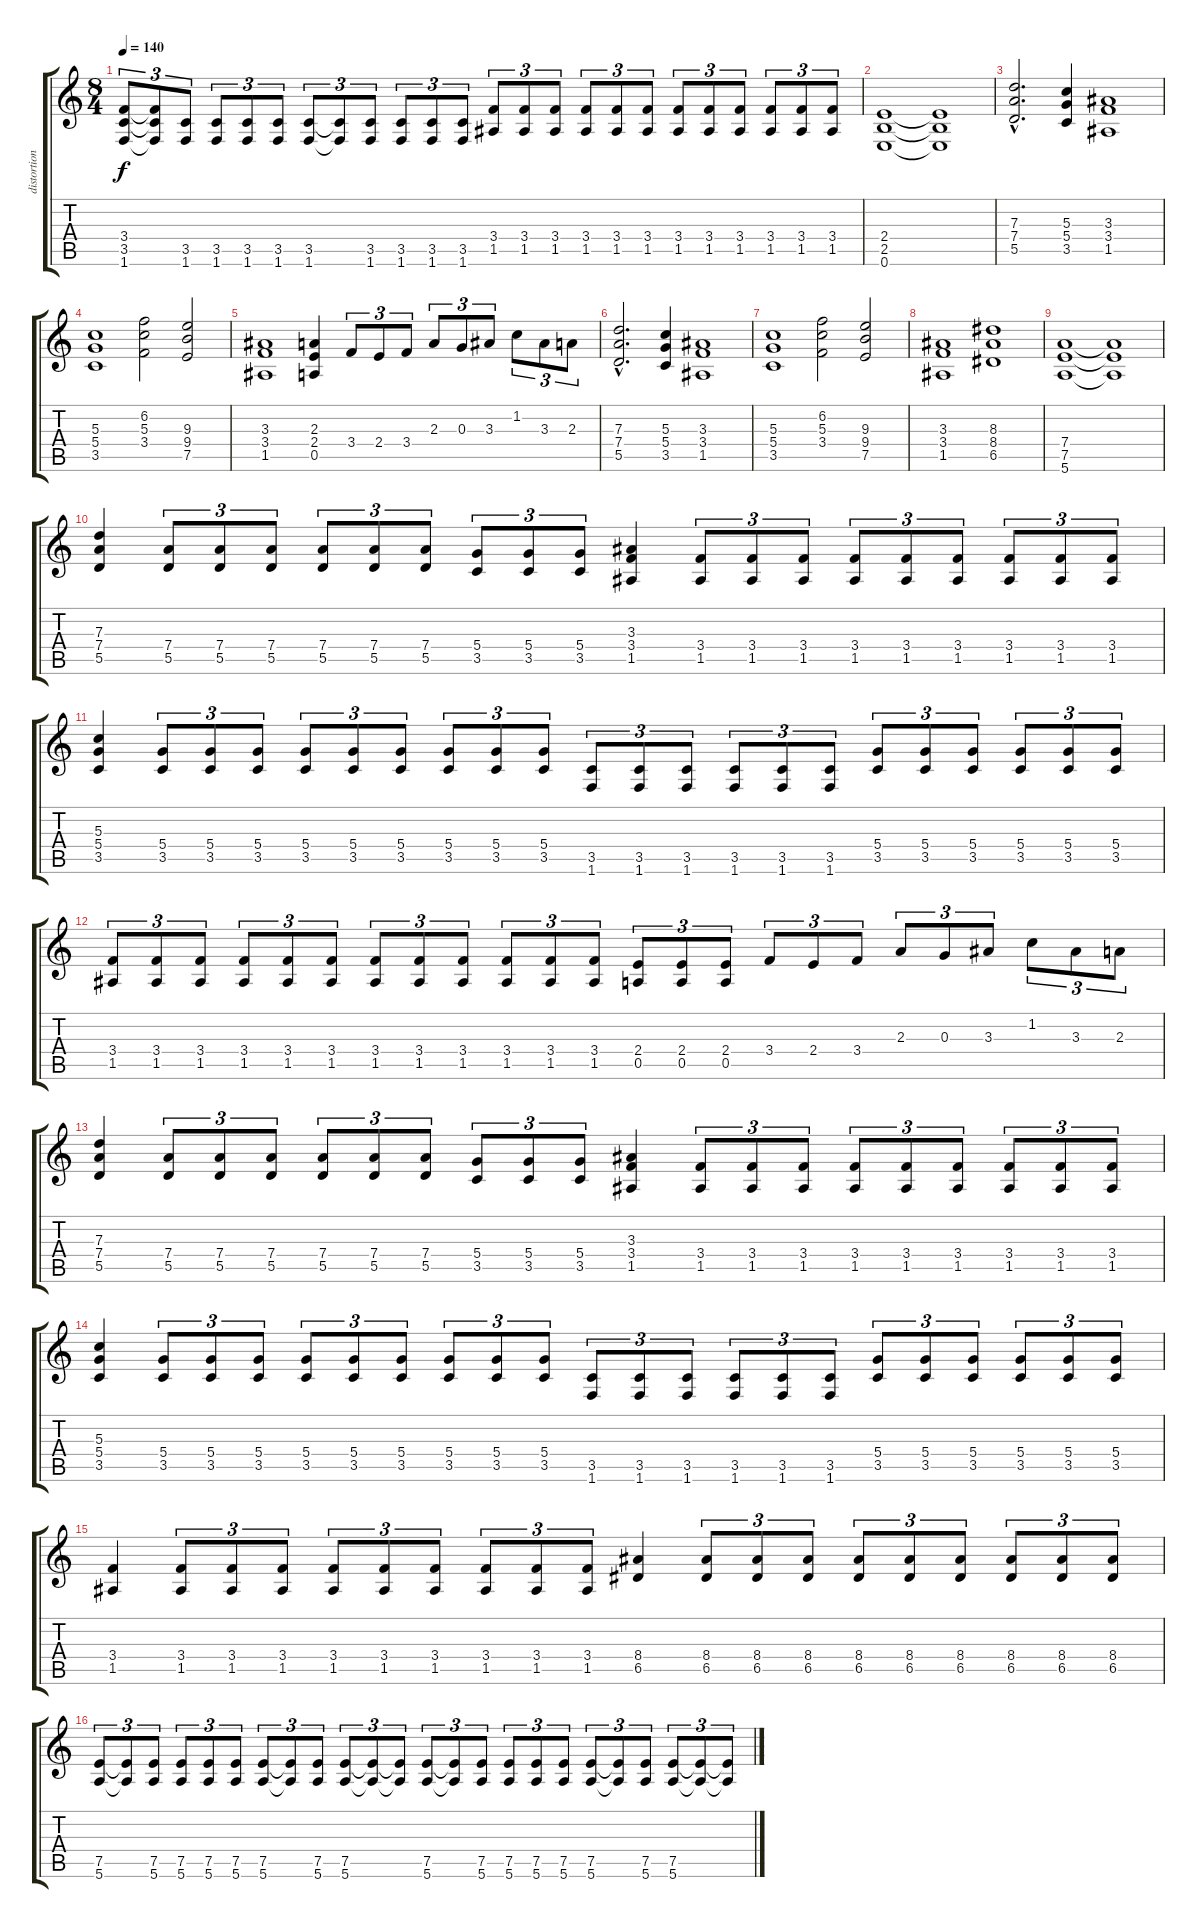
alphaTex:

\track ("distortion" "distortion") {instrument distortionguitar}
\staff {score tabs}
\tuning (E4 B3 G3 D3 A2 E2) {hide}
\ts (8 4)
\tempo 140
\clef g2
\ks c
(3.4 3.5 1.6).8{tu (3 2) dy f} (3.4{t} 3.5{t} 1.6{t}).8{tu (3 2)} (3.5 1.6).8{tu (3 2)} (3.5 1.6).8{tu (3 2)} (3.5 1.6).8{tu (3 2)} (3.5 1.6).8{tu (3 2)} (3.5 1.6).8{tu (3 2)} (3.5{t} 1.6{t}).8{tu (3 2)} (3.5 1.6).8{tu (3 2)} (3.5 1.6).8{tu (3 2)} (3.5 1.6).8{tu (3 2)} (3.5 1.6).8{tu (3 2)} (3.4 1.5).8{tu (3 2)} (3.4 1.5).8{tu (3 2)} (3.4 1.5).8{tu (3 2)} (3.4 1.5).8{tu (3 2)} (3.4 1.5).8{tu (3 2)} (3.4 1.5).8{tu (3 2)} (3.4 1.5).8{tu (3 2)} (3.4 1.5).8{tu (3 2)} (3.4 1.5).8{tu (3 2)} (3.4 1.5).8{tu (3 2)} (3.4 1.5).8{tu (3 2)} (3.4 1.5).8{tu (3 2)} |
(2.4 2.5 0.6).1 (2.4{t} 2.5{t} 0.6{t}).1 |
(7.3{hac} 7.4{hac} 5.5{hac}).2{d} (5.3 5.4 3.5).4 (3.3 3.4 1.5).1 |
(5.3 5.4 3.5).1 (6.2 5.3 3.4).2 (9.3 9.4 7.5).2 |
(3.3 3.4 1.5).1 (2.3 2.4 0.5).4 3.4.8{tu (3 2)} 2.4.8{tu (3 2)} 3.4.8{tu (3 2)} 2.3.8{tu (3 2)} 0.3.8{tu (3 2)} 3.3.8{tu (3 2)} 1.2.8{tu (3 2)} 3.3.8{tu (3 2)} 2.3.8{tu (3 2)} |
(7.3{hac} 7.4{hac} 5.5{hac}).2{d} (5.3 5.4 3.5).4 (3.3 3.4 1.5).1 |
(5.3 5.4 3.5).1 (6.2 5.3 3.4).2 (9.3 9.4 7.5).2 |
(3.3 3.4 1.5).1 (8.3 8.4 6.5).1 |
(7.4 7.5 5.6).1 (7.4{t} 7.5{t} 5.6{t}).1 |
(7.3 7.4 5.5).4 (7.4 5.5).8{tu (3 2)} (7.4 5.5).8{tu (3 2)} (7.4 5.5).8{tu (3 2)} (7.4 5.5).8{tu (3 2)} (7.4 5.5).8{tu (3 2)} (7.4 5.5).8{tu (3 2)} (5.4 3.5).8{tu (3 2)} (5.4 3.5).8{tu (3 2)} (5.4 3.5).8{tu (3 2)} (3.3 3.4 1.5).4 (3.4 1.5).8{tu (3 2)} (3.4 1.5).8{tu (3 2)} (3.4 1.5).8{tu (3 2)} (3.4 1.5).8{tu (3 2)} (3.4 1.5).8{tu (3 2)} (3.4 1.5).8{tu (3 2)} (3.4 1.5).8{tu (3 2)} (3.4 1.5).8{tu (3 2)} (3.4 1.5).8{tu (3 2)} |
(5.3 5.4 3.5).4 (5.4 3.5).8{tu (3 2)} (5.4 3.5).8{tu (3 2)} (5.4 3.5).8{tu (3 2)} (5.4 3.5).8{tu (3 2)} (5.4 3.5).8{tu (3 2)} (5.4 3.5).8{tu (3 2)} (5.4 3.5).8{tu (3 2)} (5.4 3.5).8{tu (3 2)} (5.4 3.5).8{tu (3 2)} (3.5 1.6).8{tu (3 2)} (3.5 1.6).8{tu (3 2)} (3.5 1.6).8{tu (3 2)} (3.5 1.6).8{tu (3 2)} (3.5 1.6).8{tu (3 2)} (3.5 1.6).8{tu (3 2)} (5.4 3.5).8{tu (3 2)} (5.4 3.5).8{tu (3 2)} (5.4 3.5).8{tu (3 2)} (5.4 3.5).8{tu (3 2)} (5.4 3.5).8{tu (3 2)} (5.4 3.5).8{tu (3 2)} |
(3.4 1.5).8{tu (3 2)} (3.4 1.5).8{tu (3 2)} (3.4 1.5).8{tu (3 2)} (3.4 1.5).8{tu (3 2)} (3.4 1.5).8{tu (3 2)} (3.4 1.5).8{tu (3 2)} (3.4 1.5).8{tu (3 2)} (3.4 1.5).8{tu (3 2)} (3.4 1.5).8{tu (3 2)} (3.4 1.5).8{tu (3 2)} (3.4 1.5).8{tu (3 2)} (3.4 1.5).8{tu (3 2)} (2.4 0.5).8{tu (3 2)} (2.4 0.5).8{tu (3 2)} (2.4 0.5).8{tu (3 2)} 3.4.8{tu (3 2)} 2.4.8{tu (3 2)} 3.4.8{tu (3 2)} 2.3.8{tu (3 2)} 0.3.8{tu (3 2)} 3.3.8{tu (3 2)} 1.2.8{tu (3 2)} 3.3.8{tu (3 2)} 2.3.8{tu (3 2)} |
(7.3 7.4 5.5).4 (7.4 5.5).8{tu (3 2)} (7.4 5.5).8{tu (3 2)} (7.4 5.5).8{tu (3 2)} (7.4 5.5).8{tu (3 2)} (7.4 5.5).8{tu (3 2)} (7.4 5.5).8{tu (3 2)} (5.4 3.5).8{tu (3 2)} (5.4 3.5).8{tu (3 2)} (5.4 3.5).8{tu (3 2)} (3.3 3.4 1.5).4 (3.4 1.5).8{tu (3 2)} (3.4 1.5).8{tu (3 2)} (3.4 1.5).8{tu (3 2)} (3.4 1.5).8{tu (3 2)} (3.4 1.5).8{tu (3 2)} (3.4 1.5).8{tu (3 2)} (3.4 1.5).8{tu (3 2)} (3.4 1.5).8{tu (3 2)} (3.4 1.5).8{tu (3 2)} |
(5.3 5.4 3.5).4 (5.4 3.5).8{tu (3 2)} (5.4 3.5).8{tu (3 2)} (5.4 3.5).8{tu (3 2)} (5.4 3.5).8{tu (3 2)} (5.4 3.5).8{tu (3 2)} (5.4 3.5).8{tu (3 2)} (5.4 3.5).8{tu (3 2)} (5.4 3.5).8{tu (3 2)} (5.4 3.5).8{tu (3 2)} (3.5 1.6).8{tu (3 2)} (3.5 1.6).8{tu (3 2)} (3.5 1.6).8{tu (3 2)} (3.5 1.6).8{tu (3 2)} (3.5 1.6).8{tu (3 2)} (3.5 1.6).8{tu (3 2)} (5.4 3.5).8{tu (3 2)} (5.4 3.5).8{tu (3 2)} (5.4 3.5).8{tu (3 2)} (5.4 3.5).8{tu (3 2)} (5.4 3.5).8{tu (3 2)} (5.4 3.5).8{tu (3 2)} |
(3.4 1.5).4 (3.4 1.5).8{tu (3 2)} (3.4 1.5).8{tu (3 2)} (3.4 1.5).8{tu (3 2)} (3.4 1.5).8{tu (3 2)} (3.4 1.5).8{tu (3 2)} (3.4 1.5).8{tu (3 2)} (3.4 1.5).8{tu (3 2)} (3.4 1.5).8{tu (3 2)} (3.4 1.5).8{tu (3 2)} (8.4 6.5).4 (8.4 6.5).8{tu (3 2)} (8.4 6.5).8{tu (3 2)} (8.4 6.5).8{tu (3 2)} (8.4 6.5).8{tu (3 2)} (8.4 6.5).8{tu (3 2)} (8.4 6.5).8{tu (3 2)} (8.4 6.5).8{tu (3 2)} (8.4 6.5).8{tu (3 2)} (8.4 6.5).8{tu (3 2)} |
(7.5 5.6).8{tu (3 2)} (7.5{t} 5.6{t}).8{tu (3 2)} (7.5 5.6).8{tu (3 2)} (7.5 5.6).8{tu (3 2)} (7.5 5.6).8{tu (3 2)} (7.5 5.6).8{tu (3 2)} (7.5 5.6).8{tu (3 2)} (7.5{t} 5.6{t}).8{tu (3 2)} (7.5 5.6).8{tu (3 2)} (7.5 5.6).8{tu (3 2)} (7.5{t} 5.6{t}).8{tu (3 2)} (7.5{t} 5.6{t}).8{tu (3 2)} (7.5 5.6).8{tu (3 2)} (7.5{t} 5.6{t}).8{tu (3 2)} (7.5 5.6).8{tu (3 2)} (7.5 5.6).8{tu (3 2)} (7.5 5.6).8{tu (3 2)} (7.5 5.6).8{tu (3 2)} (7.5 5.6).8{tu (3 2)} (7.5{t} 5.6{t}).8{tu (3 2)} (7.5 5.6).8{tu (3 2)} (7.5 5.6).8{tu (3 2)} (7.5{t} 5.6{t}).8{tu (3 2)} (7.5{t} 5.6{t}).8{tu (3 2)}
